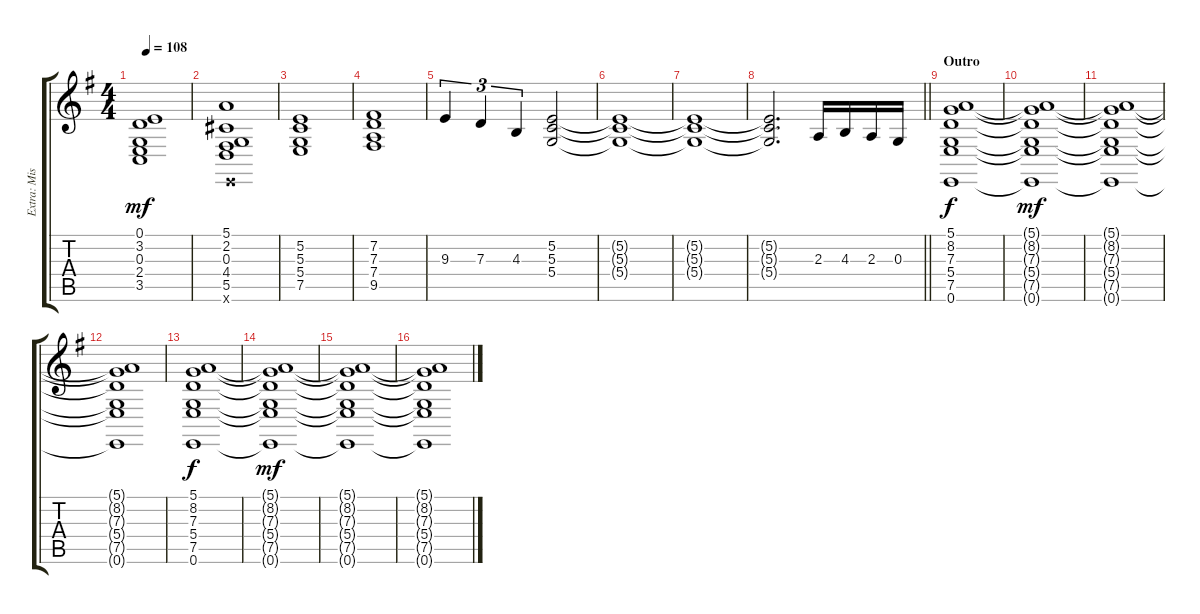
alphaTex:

\track ("Extra: Misc" "Extra: Mis") {instrument pad3polysynth}
\staff {score tabs}
\tuning (E4 B3 G3 D3 A2 E2) {hide}
\ts (4 4)
\tempo 108
\clef g2
\ks g
(0.1 3.2 0.3 2.4 3.5).1{dy mf} |
(5.1 2.2 0.3 4.4 5.5 0.6{x}).1 |
(5.2 5.3 5.4 7.5).1 |
(7.2 7.3 7.4 9.5).1 |
9.3.4{tu (3 2)} 7.3.4{tu (3 2)} 4.3.4{tu (3 2)} (5.2 5.3 5.4).2 |
(5.2{t} 5.3{t} 5.4{t}).1 |
(5.2{t} 5.3{t} 5.4{t}).1 |
\barLineRight lightlight
(5.2{t} 5.3{t} 5.4{t}).2{d} 2.3.16 4.3.16 2.3.16 0.3.16 |
\section ("" "Outro")
(5.1 8.2 7.3 5.4 7.5 0.6).1{dy f} |
(5.1{t} 8.2{t} 7.3{t} 5.4{t} 7.5{t} 0.6{t}).1{dy mf} |
(5.1{t} 8.2{t} 7.3{t} 5.4{t} 7.5{t} 0.6{t}).1 |
(5.1{t} 8.2{t} 7.3{t} 5.4{t} 7.5{t} 0.6{t}).1 |
(5.1 8.2 7.3 5.4 7.5 0.6).1{dy f} |
(5.1{t} 8.2{t} 7.3{t} 5.4{t} 7.5{t} 0.6{t}).1{dy mf} |
(5.1{t} 8.2{t} 7.3{t} 5.4{t} 7.5{t} 0.6{t}).1 |
(5.1{t} 8.2{t} 7.3{t} 5.4{t} 7.5{t} 0.6{t}).1
